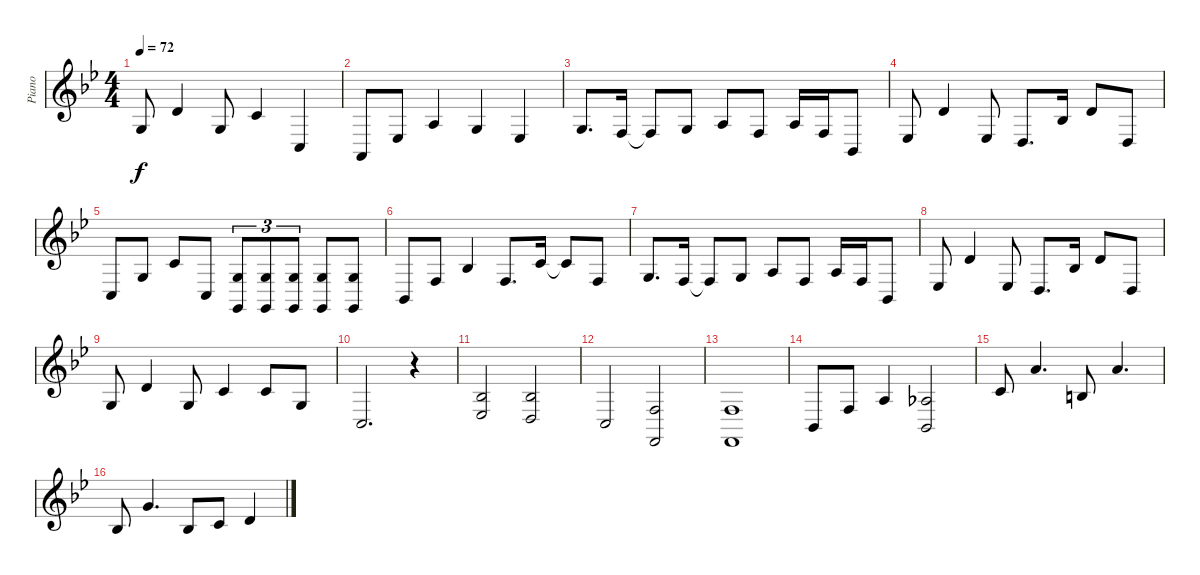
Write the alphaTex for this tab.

\track ("Piano" "Piano") {instrument acousticgrandpiano}
\staff {score}
\tuning (E4 B3 G3 D3 A2 E2) {hide}
\ts (4 4)
\tempo 72
\clef g2
\ks bb
0.3.8{dy f} 3.2.4 0.3.8 1.2.4 3.5.4 |
0.5.8 1.4.8 2.3.4 0.3.4 6.5.4 |
5.4.8{d} 3.4.16 3.4{t}.8 0.3.8 2.3.8 3.4.8 2.3.16 3.4.16 1.5.8 |
1.4.8 3.2.4 1.4.8 0.4.8{d} 3.3.16 3.2.8 0.4.8 |
3.5.8 0.3.8 1.2.8 3.5.8 (0.3 3.6).8{tu (3 2)} (0.3 3.6).8{tu (3 2)} (0.3 3.6).8{tu (3 2)} (0.3 3.6).8 (0.3 3.6).8 |
1.5.8 3.4.8 3.3.4 3.4.8{d} 1.2.16 1.2{t}.8 3.4.8 |
5.4.8{d} 3.4.16 3.4{t}.8 0.3.8 2.3.8 3.4.8 2.3.16 3.4.16 1.5.8 |
1.4.8 3.2.4 1.4.8 0.4.8{d} 3.3.16 3.2.8 0.4.8 |
0.3.8 3.2.4 0.3.8 1.2.4 1.2.8 0.3.8 |
3.5.2{d} r.4 |
(3.3 1.4).2 (3.3 0.4).2 |
3.5.2 (3.4 1.6).2 |
(3.4 1.6).1 |
1.5.8 3.4.8 2.3.4 (1.3 1.5).2 |
1.2.8 5.1.4{d} 0.2.8 5.1.4{d} |
3.3.8 8.2.4{d} 3.3.8 1.2.8 3.2.4
